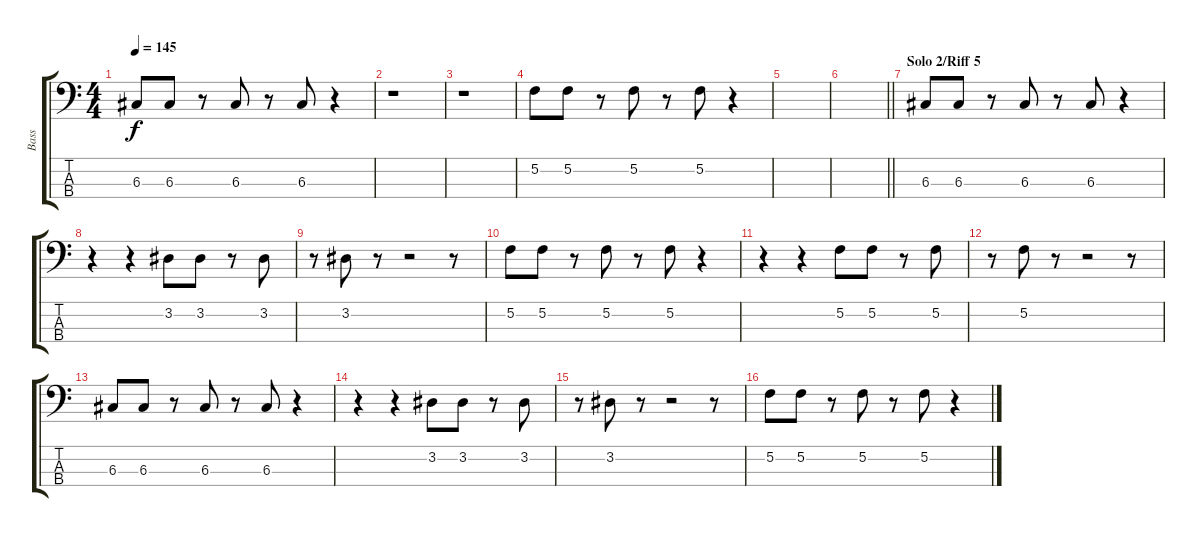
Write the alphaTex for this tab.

\track ("Bass" "Bass") {instrument electricbassfinger}
\staff {score tabs}
\tuning (F2 C2 G1 C1) {hide}
\ts (4 4)
\tempo 145
\clef f4
\ks c
6.3.8{dy f} 6.3.8 r.8 6.3.8 r.8 6.3.8 r.4 |
r.1 |
r.1 |
5.2.8 5.2.8 r.8 5.2.8 r.8 5.2.8 r.4 |
|
\barLineRight lightlight
|
\section ("" "Solo 2/Riff 5")
6.3.8 6.3.8 r.8 6.3.8 r.8 6.3.8 r.4 |
r.4 r.4 3.2.8 3.2.8 r.8 3.2.8 |
r.8 3.2.8 r.8 r.2 r.8 |
5.2.8 5.2.8 r.8 5.2.8 r.8 5.2.8 r.4 |
r.4 r.4 5.2.8 5.2.8 r.8 5.2.8 |
r.8 5.2.8 r.8 r.2 r.8 |
6.3.8 6.3.8 r.8 6.3.8 r.8 6.3.8 r.4 |
r.4 r.4 3.2.8 3.2.8 r.8 3.2.8 |
r.8 3.2.8 r.8 r.2 r.8 |
5.2.8 5.2.8 r.8 5.2.8 r.8 5.2.8 r.4
